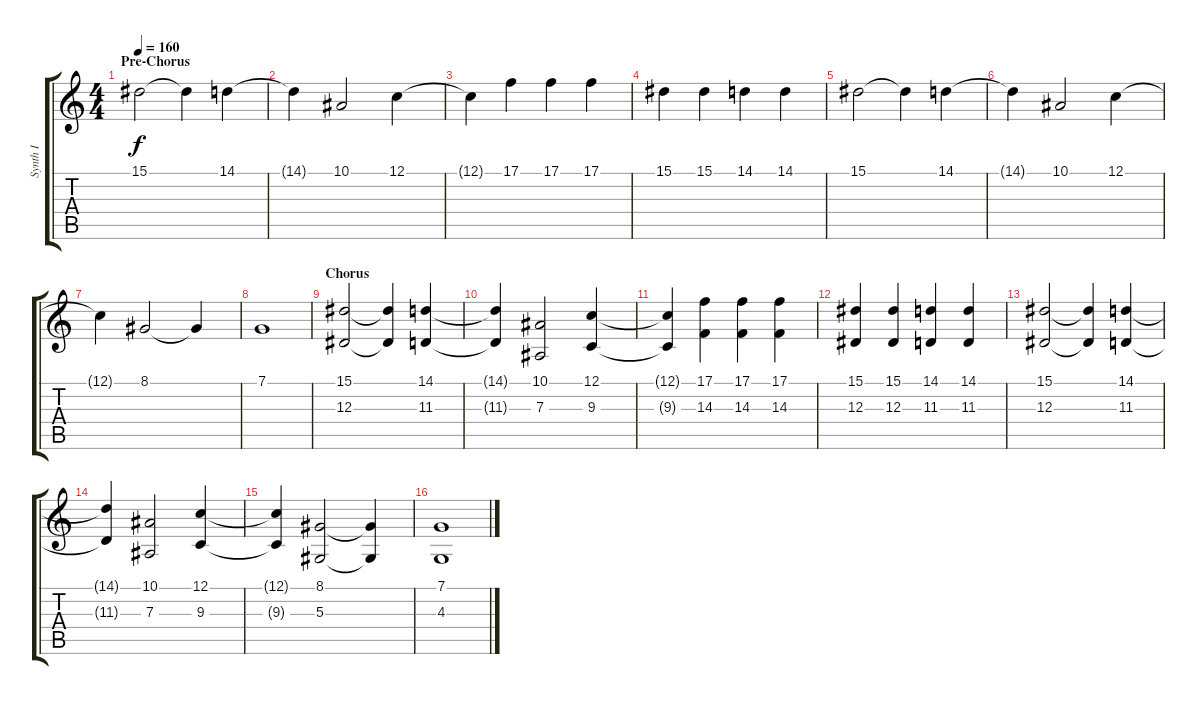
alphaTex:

\track ("Synth I" "Synth I") {instrument stringensemble1}
\staff {score tabs}
\tuning (C4 G3 Eb3 Bb2 F2 C2) {hide}
\ts (4 4)
\section ("" "Pre-Chorus")
\tempo 160
\clef g2
\ks c
15.1.2{dy f} 15.1{t}.4 14.1.4 |
14.1{t}.4 10.1.2 12.1.4 |
12.1{t}.4 17.1.4 17.1.4 17.1.4 |
15.1.4 15.1.4 14.1.4 14.1.4 |
15.1.2 15.1{t}.4 14.1.4 |
14.1{t}.4 10.1.2 12.1.4 |
12.1{t}.4 8.1.2 8.1{t}.4 |
7.1.1 |
\section ("" "Chorus")
(15.1 12.3).2 (15.1{t} 12.3{t}).4 (14.1 11.3).4 |
(14.1{t} 11.3{t}).4 (10.1 7.3).2 (12.1 9.3).4 |
(12.1{t} 9.3{t}).4 (17.1 14.3).4 (17.1 14.3).4 (17.1 14.3).4 |
(15.1 12.3).4 (15.1 12.3).4 (14.1 11.3).4 (14.1 11.3).4 |
(15.1 12.3).2 (15.1{t} 12.3{t}).4 (14.1 11.3).4 |
(14.1{t} 11.3{t}).4 (10.1 7.3).2 (12.1 9.3).4 |
(12.1{t} 9.3{t}).4 (8.1 5.3).2 (8.1{t} 5.3{t}).4 |
(7.1 4.3).1
